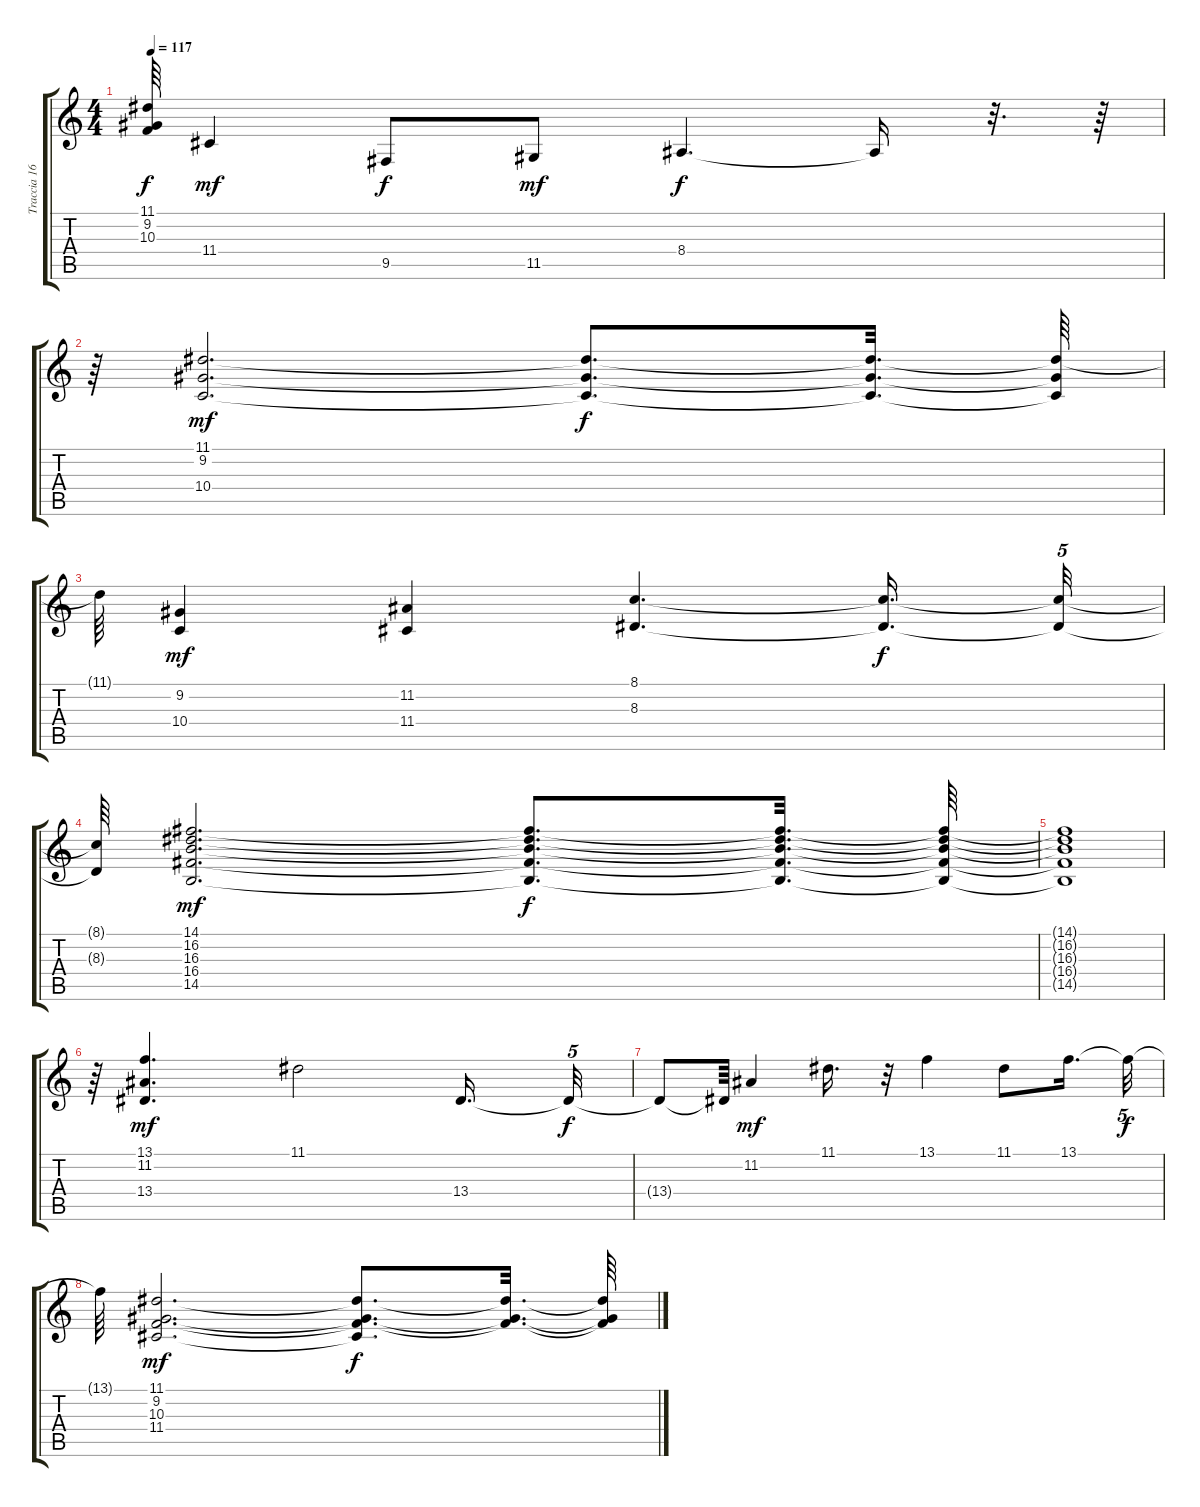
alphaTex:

\track ("Traccia 16" "Traccia 16") {instrument electricpiano1}
\staff {score tabs}
\tuning (E4 B3 G3 D3 A2 E2) {hide}
\ts (4 4)
\tempo 117
\clef g2
\ks c
(11.1{t} 9.2{t} 10.3{t}).64{dy f} 11.4.4{dy mf} 9.5.8{dy f} 11.5.8{dy mf} 8.4.4{d dy f} 8.4{t}.16 r.32{d} r.64 |
r.64 (11.1 9.2 10.4).2{d dy mf} (11.1{t} 9.2{t} 10.4{t}).8{d dy f} (11.1{t} 9.2{t} 10.4{t}).32{d} (11.1{t} 9.2{t} 10.4{t}).64 |
11.1{t}.64 (9.2 10.4).4{dy mf} (11.2 11.4).4 (8.1 8.3).4{d} (8.1{t} 8.3{t}).16{d dy f} (8.1{t} 8.3{t}).32{tu (5 4)} |
(8.1{t} 8.3{t}).64 (14.1 16.2 16.3 16.4 14.5).2{d dy mf} (14.1{t} 16.2{t} 16.3{t} 16.4{t} 14.5{t}).8{d dy f} (14.1{t} 16.2{t} 16.3{t} 16.4{t} 14.5{t}).32{d} (14.1{t} 16.2{t} 16.3{t} 16.4{t} 14.5{t}).64 |
(14.1{t} 16.2{t} 16.3{t} 16.4{t} 14.5{t}).1 |
r.64 (13.1 11.2 13.4).4{d dy mf} 11.1.2 13.4.16{d} 13.4{t}.32{tu (5 4) dy f} |
13.4{t}.8 13.4{t}.64 11.2.4{dy mf} 11.1.16{d} r.32 13.1.4 11.1.8 13.1.16{d} 13.1{t}.32{tu (5 4) dy f} |
13.1{t}.64 (11.1 9.2 10.3 11.4).2{d dy mf} (11.1{t} 9.2{t} 10.3{t} 11.4{t}).8{d dy f} (11.1{t} 9.2{t} 10.3{t}).32{d} (11.1{t} 9.2{t} 10.3{t}).64
